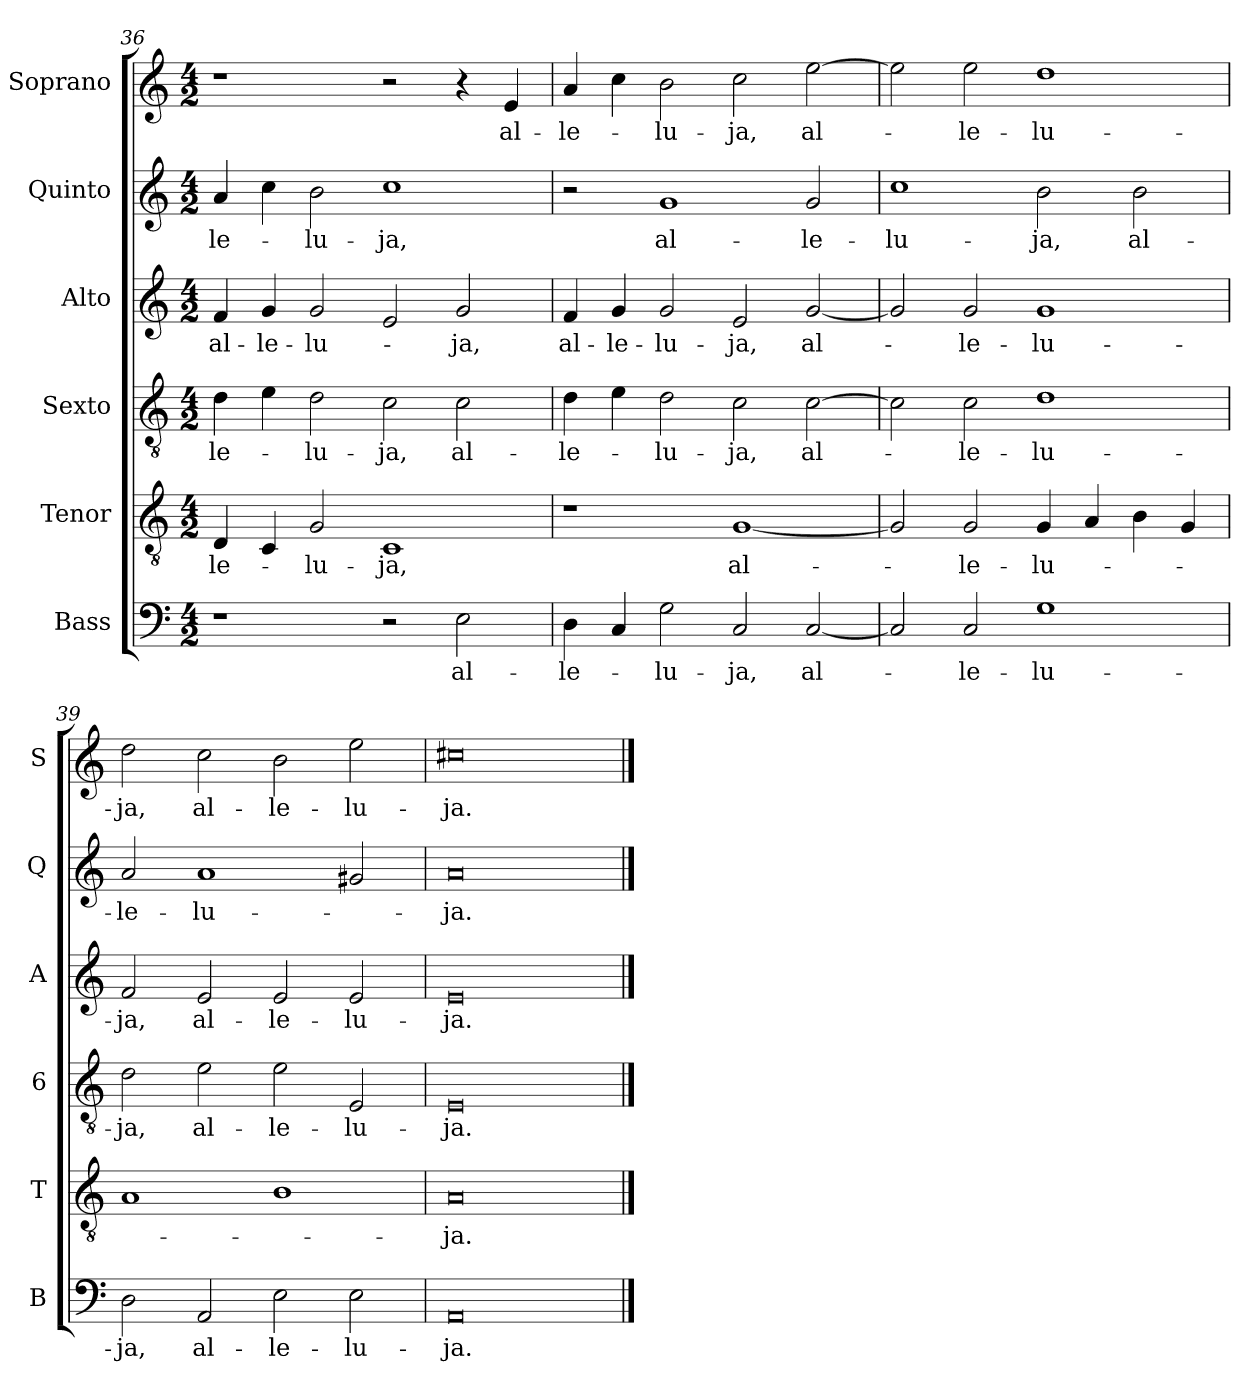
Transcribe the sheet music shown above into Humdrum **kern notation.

**kern	**text	**kern	**text	**kern	**text	**kern	**text	**kern	**text	**kern	**text
*part6	*part6	*part5	*part5	*part4	*part4	*part3	*part3	*part2	*part2	*part1	*part1
*staff6	*staff6	*staff5	*staff5	*staff4	*staff4	*staff3	*staff3	*staff2	*staff2	*staff1	*staff1
*I"Bass	*	*I"Tenor	*	*I"Sexto	*	*I"Alto	*	*I"Quinto	*	*I"Soprano	*
*I'B	*	*I'T	*	*I'6	*	*I'A	*	*I'Q	*	*I'S	*
*clefF4	*	*clefGv2	*	*clefGv2	*	*clefG2	*	*clefG2	*	*clefG2	*
*k[]	*	*k[]	*	*k[]	*	*k[]	*	*k[]	*	*k[]	*
*C:	*	*C:	*	*C:	*	*C:	*	*C:	*	*C:	*
*M4/2	*	*M4/2	*	*M4/2	*	*M4/2	*	*M4/2	*	*M4/2	*
=36	=36	=36	=36	=36	=36	=36	=36	=36	=36	=36	=36
!	!	!	!LO:LY:b	!	!LO:LY:b	!	!LO:LY:b	!	!LO:LY:b	!	!
1r	.	4D/	-le-	4d\	-le-	4f/	al-	4a/	-le-	1r	.
!	!	!	!	!	!	!	!LO:LY:b	!	!	!	!
.	.	4C/	.	4e\	.	4g/	-le-	4cc\	.	.	.
!	!	!	!LO:LY:b	!	!LO:LY:b	!	!LO:LY:b	!	!LO:LY:b	!	!
.	.	2G/	-lu-	2d\	-lu-	2g/	-lu-	2b\	-lu-	.	.
!	!	!	!LO:LY:b	!	!LO:LY:b	!	!	!	!LO:LY:b	!	!
2r	.	1C	-ja,	2c\	-ja,	2e/	.	1cc	-ja,	2r	.
!	!LO:LY:b	!	!	!	!LO:LY:b	!	!LO:LY:b	!	!	!	!
2E\	al-	.	.	2c\	al-	2g/	-ja,	.	.	4r	.
!	!	!	!	!	!	!	!	!	!	!	!LO:LY:b
.	.	.	.	.	.	.	.	.	.	4e/	al-
!!LO:LB:g=z
=37	=37	=37	=37	=37	=37	=37	=37	=37	=37	=37	=37
!	!LO:LY:b	!	!	!	!LO:LY:b	!	!LO:LY:b	!	!	!	!LO:LY:b
4D\	-le-	1r	.	4d\	-le-	4f/	al-	2r	.	4a/	-le-
!	!	!	!	!	!	!	!LO:LY:b	!	!	!	!
4C/	.	.	.	4e\	.	4g/	-le-	.	.	4cc\	.
!	!LO:LY:b	!	!	!	!LO:LY:b	!	!LO:LY:b	!	!LO:LY:b	!	!LO:LY:b
2G\	-lu-	.	.	2d\	-lu-	2g/	-lu-	1g	al-	2b\	-lu-
!	!LO:LY:b	!	!LO:LY:b	!	!LO:LY:b	!	!LO:LY:b	!	!	!	!LO:LY:b
2C/	-ja,	[1G	al-	2c\	-ja,	2e/	-ja,	.	.	2cc\	-ja,
!	!LO:LY:b	!	!	!	!LO:LY:b	!	!LO:LY:b	!	!LO:LY:b	!	!LO:LY:b
[2C/	al-	.	.	[2c\	al-	[2g/	al-	2g/	-le-	[2ee\	al-
=38	=38	=38	=38	=38	=38	=38	=38	=38	=38	=38	=38
!	!	!	!	!	!	!	!	!	!LO:LY:b	!	!
2C/]	.	2G/]	.	2c\]	.	2g/]	.	1cc	-lu-	2ee\]	.
!	!LO:LY:b	!	!LO:LY:b	!	!LO:LY:b	!	!LO:LY:b	!	!	!	!LO:LY:b
2C/	-le-	2G/	-le-	2c\	-le-	2g/	-le-	.	.	2ee\	-le-
!	!LO:LY:b	!	!LO:LY:b	!	!LO:LY:b	!	!LO:LY:b	!	!LO:LY:b	!	!LO:LY:b
1G	-lu-	4G/	-lu-	1d	-lu-	1g	-lu-	2b\	-ja,	1dd	-lu-
.	.	4A/	.	.	.	.	.	.	.	.	.
!	!	!	!	!	!	!	!	!	!LO:LY:b	!	!
.	.	4B\	.	.	.	.	.	2b\	al-	.	.
.	.	4G/	.	.	.	.	.	.	.	.	.
=39	=39	=39	=39	=39	=39	=39	=39	=39	=39	=39	=39
!	!LO:LY:b	!	!	!	!LO:LY:b	!	!LO:LY:b	!	!LO:LY:b	!	!LO:LY:b
2D\	-ja,	1A	.	2d\	-ja,	2f/	-ja,	2a/	-le-	2dd\	-ja,
!	!LO:LY:b	!	!	!	!LO:LY:b	!	!LO:LY:b	!	!LO:LY:b	!	!LO:LY:b
2AA/	al-	.	.	2e\	al-	2e/	al-	1a	-lu-	2cc\	al-
!	!LO:LY:b	!	!	!	!LO:LY:b	!	!LO:LY:b	!	!	!	!LO:LY:b
2E\	-le-	1B	.	2e\	-le-	2e/	-le-	.	.	2b\	-le-
!	!LO:LY:b	!	!	!	!LO:LY:b	!	!LO:LY:b	!	!	!	!LO:LY:b
2E\	-lu-	.	.	2E/	-lu-	2e/	-lu-	2g#X/	.	2ee\	-lu-
=40	=40	=40	=40	=40	=40	=40	=40	=40	=40	=40	=40
!	!LO:LY:b	!	!LO:LY:b	!	!LO:LY:b	!	!LO:LY:b	!	!LO:LY:b	!	!LO:LY:b
0AA	-ja.	0A	-ja.	0E	-ja.	0e	-ja.	0a	-ja.	0cc#X	-ja.
==	==	==	==	==	==	==	==	==	==	==	==
*-	*-	*-	*-	*-	*-	*-	*-	*-	*-	*-	*-
